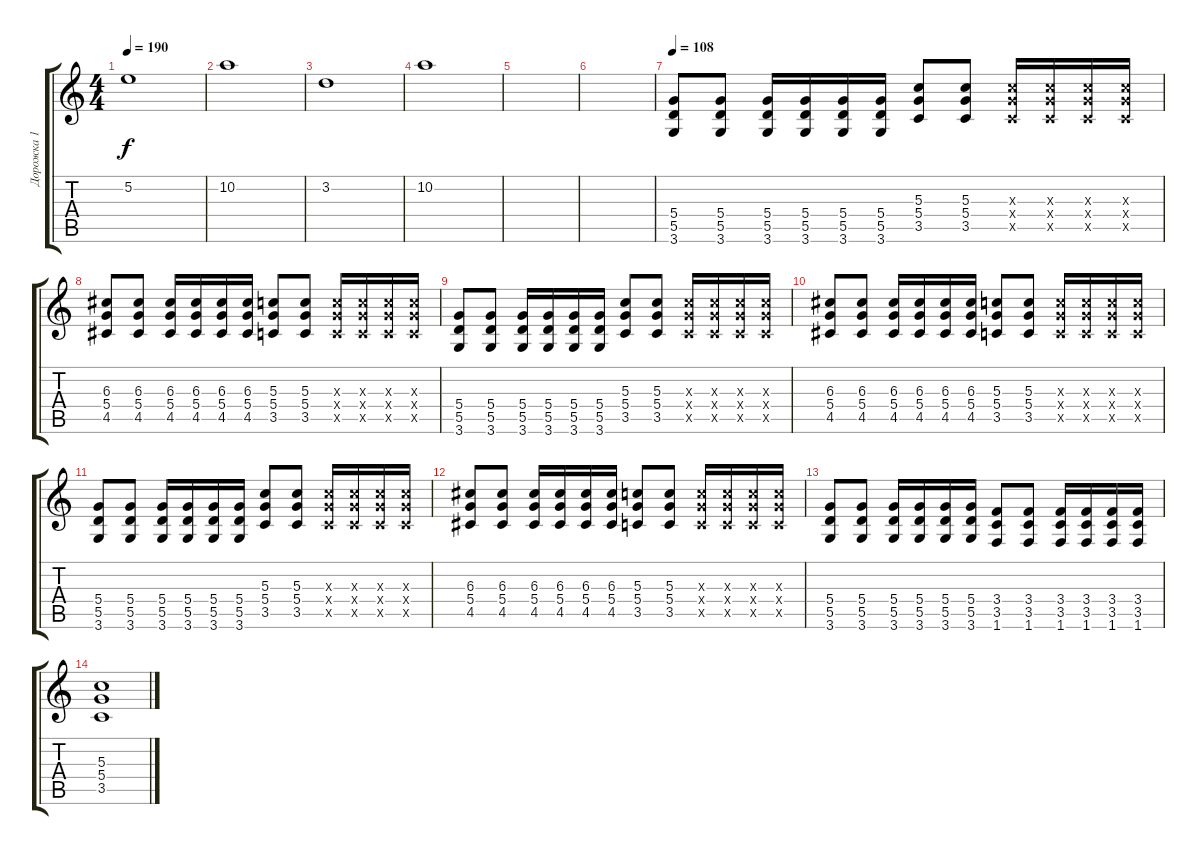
\track ("Дорожка 1" "Дорожка 1") {instrument distortionguitar}
\staff {score tabs}
\tuning (E4 B3 G3 D3 A2 E2) {hide}
\ts (4 4)
\tempo 190
\clef g2
\ks c
5.2.1{dy f} |
10.2.1 |
3.2.1 |
10.2.1 |
|
|
\tempo 108
(5.4 5.5 3.6).8 (5.4 5.5 3.6).8 (5.4 5.5 3.6).16 (5.4 5.5 3.6).16 (5.4 5.5 3.6).16 (5.4 5.5 3.6).16 (5.3 5.4 3.5).8 (5.3 5.4 3.5).8 (5.3{x} 5.4{x} 3.5{x}).16 (5.3{x} 5.4{x} 3.5{x}).16 (5.3{x} 5.4{x} 3.5{x}).16 (5.3{x} 5.4{x} 3.5{x}).16 |
(6.3 5.4 4.5).8 (6.3 5.4 4.5).8 (6.3 5.4 4.5).16 (6.3 5.4 4.5).16 (6.3 5.4 4.5).16 (6.3 5.4 4.5).16 (5.3 5.4 3.5).8 (5.3 5.4 3.5).8 (5.3{x} 5.4{x} 3.5{x}).16 (5.3{x} 5.4{x} 3.5{x}).16 (5.3{x} 5.4{x} 3.5{x}).16 (5.3{x} 5.4{x} 3.5{x}).16 |
(5.4 5.5 3.6).8 (5.4 5.5 3.6).8 (5.4 5.5 3.6).16 (5.4 5.5 3.6).16 (5.4 5.5 3.6).16 (5.4 5.5 3.6).16 (5.3 5.4 3.5).8 (5.3 5.4 3.5).8 (5.3{x} 5.4{x} 3.5{x}).16 (5.3{x} 5.4{x} 3.5{x}).16 (5.3{x} 5.4{x} 3.5{x}).16 (5.3{x} 5.4{x} 3.5{x}).16 |
(6.3 5.4 4.5).8 (6.3 5.4 4.5).8 (6.3 5.4 4.5).16 (6.3 5.4 4.5).16 (6.3 5.4 4.5).16 (6.3 5.4 4.5).16 (5.3 5.4 3.5).8 (5.3 5.4 3.5).8 (5.3{x} 5.4{x} 3.5{x}).16 (5.3{x} 5.4{x} 3.5{x}).16 (5.3{x} 5.4{x} 3.5{x}).16 (5.3{x} 5.4{x} 3.5{x}).16 |
(5.4 5.5 3.6).8 (5.4 5.5 3.6).8 (5.4 5.5 3.6).16 (5.4 5.5 3.6).16 (5.4 5.5 3.6).16 (5.4 5.5 3.6).16 (5.3 5.4 3.5).8 (5.3 5.4 3.5).8 (5.3{x} 5.4{x} 3.5{x}).16 (5.3{x} 5.4{x} 3.5{x}).16 (5.3{x} 5.4{x} 3.5{x}).16 (5.3{x} 5.4{x} 3.5{x}).16 |
(6.3 5.4 4.5).8 (6.3 5.4 4.5).8 (6.3 5.4 4.5).16 (6.3 5.4 4.5).16 (6.3 5.4 4.5).16 (6.3 5.4 4.5).16 (5.3 5.4 3.5).8 (5.3 5.4 3.5).8 (5.3{x} 5.4{x} 3.5{x}).16 (5.3{x} 5.4{x} 3.5{x}).16 (5.3{x} 5.4{x} 3.5{x}).16 (5.3{x} 5.4{x} 3.5{x}).16 |
(5.4 5.5 3.6).8 (5.4 5.5 3.6).8 (5.4 5.5 3.6).16 (5.4 5.5 3.6).16 (5.4 5.5 3.6).16 (5.4 5.5 3.6).16 (3.4 3.5 1.6).8 (3.4 3.5 1.6).8 (3.4 3.5 1.6).16 (3.4 3.5 1.6).16 (3.4 3.5 1.6).16 (3.4 3.5 1.6).16 |
(5.3 5.4 3.5).1
